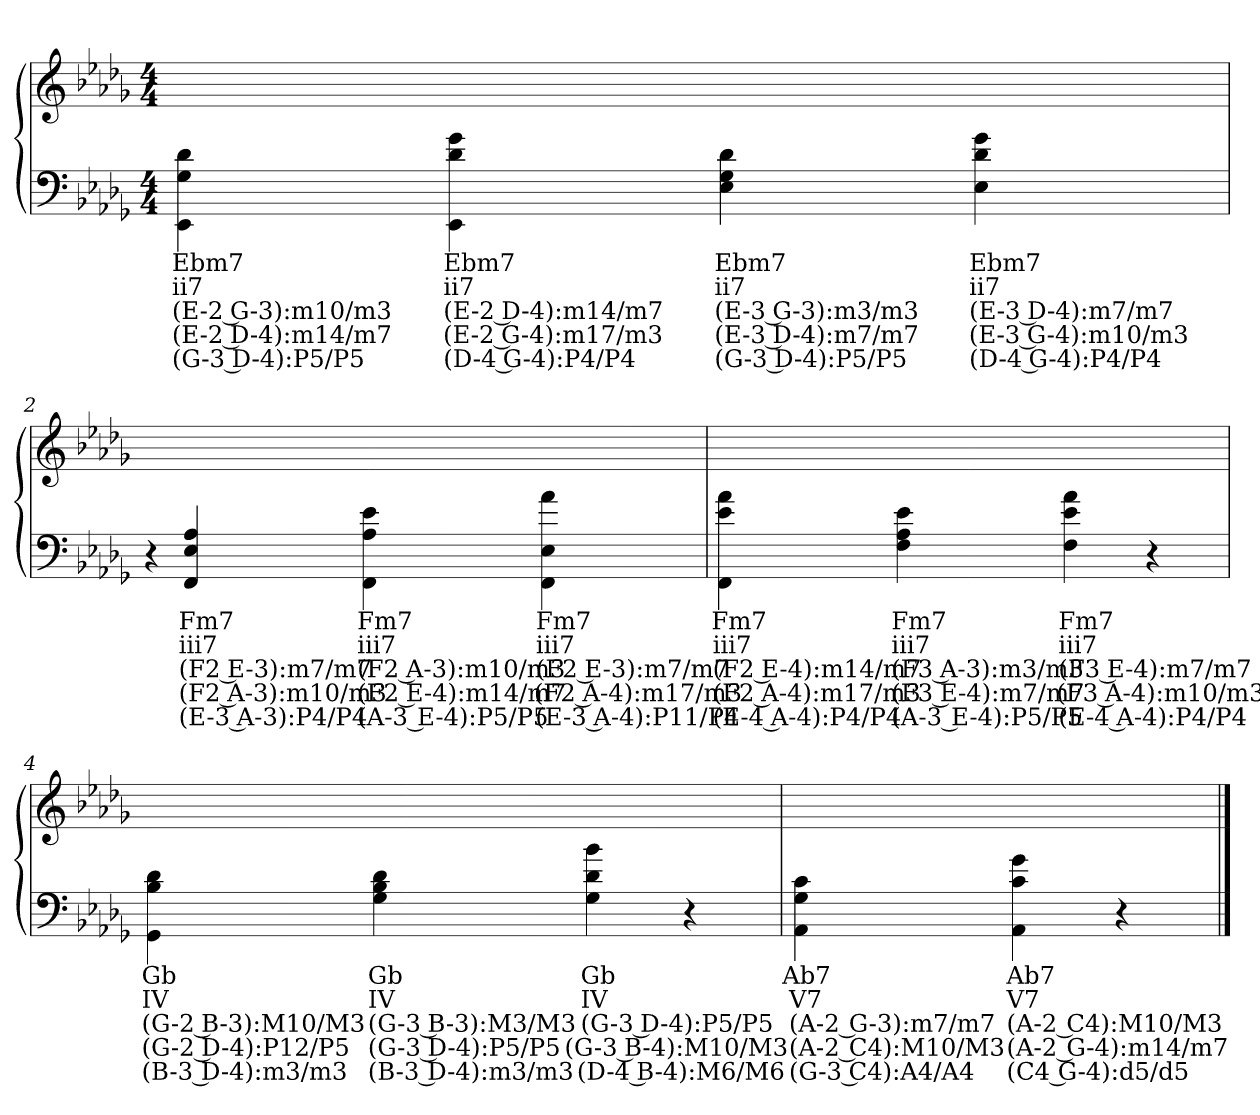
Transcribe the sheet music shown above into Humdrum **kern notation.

**kern	**text	**text	**text	**text	**text	**kern
*part2	*part2	*part2	*part2	*part2	*part2	*part1
*staff2	*staff2	*staff2	*staff2	*staff2	*staff2	*staff1
*clefF4	*	*	*	*	*	*clefG2
*k[b-e-a-d-g-]	*	*	*	*	*	*k[b-e-a-d-g-]
*D-:	*	*	*	*	*	*D-:
*M4/4	*	*	*	*	*	*M4/4
*MM60	*	*	*	*	*	*MM60
=1	=1	=1	=1	=1	=1	=1
4EE- 4G- 4d-	Ebm7	ii7	(E-2 G-3):m10/m3	(E-2 D-4):m14/m7	(G-3 D-4):P5/P5	1ryy
4EE- 4d- 4g-	Ebm7	ii7	(E-2 D-4):m14/m7	(E-2 G-4):m17/m3	(D-4 G-4):P4/P4	.
4E- 4G- 4d-	Ebm7	ii7	(E-3 G-3):m3/m3	(E-3 D-4):m7/m7	(G-3 D-4):P5/P5	.
4E- 4d- 4g-	Ebm7	ii7	(E-3 D-4):m7/m7	(E-3 G-4):m10/m3	(D-4 G-4):P4/P4	.
=2	=2	=2	=2	=2	=2	=2
4r	.	.	.	.	.	1ryy
4FF 4E- 4A-	Fm7	iii7	(F2 E-3):m7/m7	(F2 A-3):m10/m3	(E-3 A-3):P4/P4	.
4FF 4A- 4e-	Fm7	iii7	(F2 A-3):m10/m3	(F2 E-4):m14/m7	(A-3 E-4):P5/P5	.
4FF 4E- 4a-	Fm7	iii7	(F2 E-3):m7/m7	(F2 A-4):m17/m3	(E-3 A-4):P11/P4	.
=3	=3	=3	=3	=3	=3	=3
4FF 4e- 4a-	Fm7	iii7	(F2 E-4):m14/m7	(F2 A-4):m17/m3	(E-4 A-4):P4/P4	1ryy
4F 4A- 4e-	Fm7	iii7	(F3 A-3):m3/m3	(F3 E-4):m7/m7	(A-3 E-4):P5/P5	.
4F 4e- 4a-	Fm7	iii7	(F3 E-4):m7/m7	(F3 A-4):m10/m3	(E-4 A-4):P4/P4	.
4r	.	.	.	.	.	.
=4	=4	=4	=4	=4	=4	=4
4GG- 4B- 4d-	Gb	IV	(G-2 B-3):M10/M3	(G-2 D-4):P12/P5	(B-3 D-4):m3/m3	1ryy
4G- 4B- 4d-	Gb	IV	(G-3 B-3):M3/M3	(G-3 D-4):P5/P5	(B-3 D-4):m3/m3	.
4G- 4d- 4b-	Gb	IV	(G-3 D-4):P5/P5	(G-3 B-4):M10/M3	(D-4 B-4):M6/M6	.
4r	.	.	.	.	.	.
=5	=5	=5	=5	=5	=5	=5
4AA- 4G- 4c	Ab7	V7	(A-2 G-3):m7/m7	(A-2 C4):M10/M3	(G-3 C4):A4/A4	2.ryy
4AA- 4c 4g-	Ab7	V7	(A-2 C4):M10/M3	(A-2 G-4):m14/m7	(C4 G-4):d5/d5	.
4r	.	.	.	.	.	.
==	==	==	==	==	==	==
*-	*-	*-	*-	*-	*-	*-
